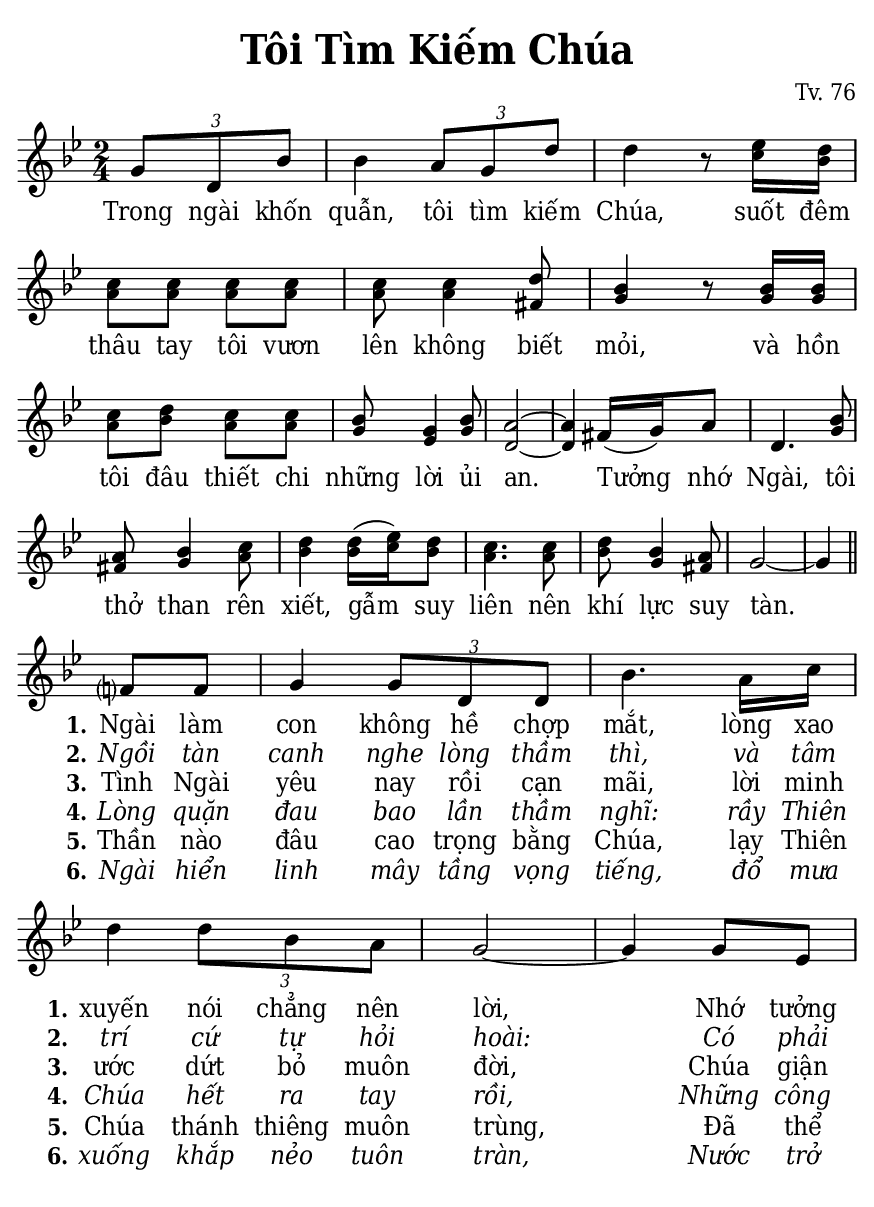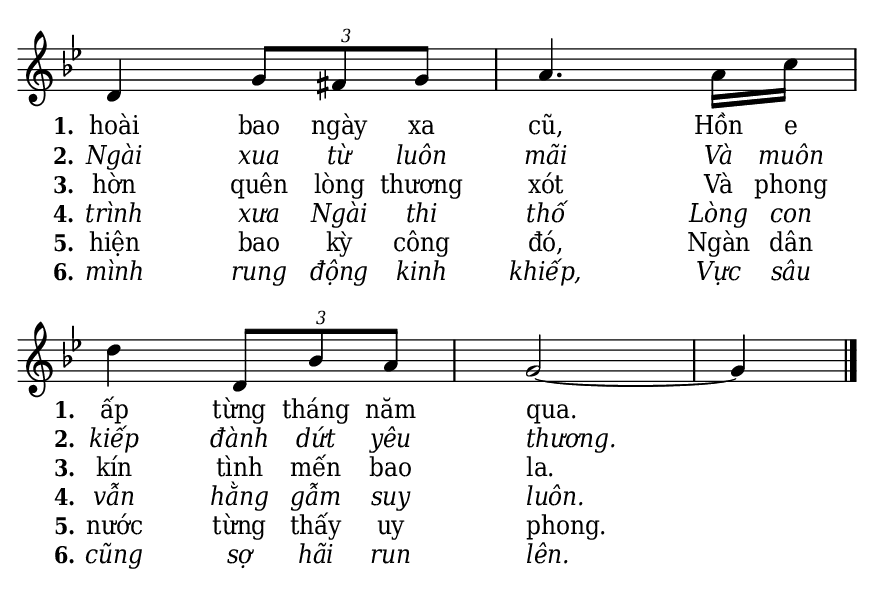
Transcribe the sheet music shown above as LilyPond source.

% Cài đặt chung\
\version "2.22.1"
\include "english.ly"

\header {
  title = \markup { \fontsize #1 "Tôi Tìm Kiếm Chúa" }
  composer = "Tv. 76"
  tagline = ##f
}

% Nhạc phiên khúc
nhacPhienKhucSop = \relative c'' {
  \autoPageBreaksOff
  \partial 4 \tuplet 3/2 { g8 d bf' } |
  bf4 \tuplet 3/2 { a8 g d' } |
  d4 r8 ef16 d |
  c8 c c c |
  c c4 d8 |
  bf4 r8 bf16 bf |
  c8 d c c |
  bf g4 bf8 |
  a2 ~ |
  a4 fs16 (g) a8 |
  d,4. bf'8 |
  a bf4 c8 |
  d4 d16 (ef) d8 |
  c4. c8 |
  d bf4 a8 |
  g2 ~ |
  g4 \bar "||" \break
  
  f!?8 f |
  g4 \tuplet 3/2 { g8 d d } |
  bf'4. a16 c |
  d4 \tuplet 3/2 { d8 bf a } |
  g2 ~ |
  g4 g8 ef |
  
  \pageBreak
  
  d4 \tuplet 3/2 { g8 fs g } |
  a4. a16 c |
  d4 \tuplet 3/2 { d,8 bf' a } |
  g2 ~ |
  g4 \bar "|."
}

nhacPhienKhucAlto = \relative c'' {
  \tuplet 3/2 { g8 d bf' } |
  bf4 \tuplet 3/2 { a8 g d' } |
  d4 r8 c16 bf |
  a8 a a a |
  a a4 fs8 |
  g4 r8 g16 g |
  a8 bf a a |
  g ef4 g8 |
  d2 ~ |
  d4 fs16 (g) a8 |
  d,4. g8 |
  fs g4 a8 |
  bf4 bf16 (c) bf8 |
  a4. a8 |
  bf g4 fs8 |
  g2 ~ |
  g4
}

% Lời phiên khúc
loiPhienKhucSop = \lyrics {
  %\set stanza = "ĐK:"
  Trong ngài khốn quẫn, tôi tìm kiếm Chúa,
  suốt đêm thâu tay tôi vươn lên không biết mỏi,
  và hồn tôi đâu thiết chi những lời ủi an.
  Tưởng nhớ Ngài, tôi thở than rên xiết,
  gẫm suy liên nên khí lực suy tàn.
  <<
    {
      \set stanza = "1."
      Ngài làm con không hề chợp mắt,
      lòng xao xuyến nói chẳng nên lời,
      Nhớ tưởng hoài bao ngày xa cũ,
      Hồn e ấp từng tháng năm qua.
    }
    \new Lyrics {
	    \set associatedVoice = "beSop"
	    \set stanza = "2."
      \override Lyrics.LyricText.font-shape = #'italic
	    Ngồi tàn canh nghe lòng thầm thì,
	    và tâm trí cứ tự hỏi hoài:
	    Có phải Ngài xua từ luôn mãi
	    Và muôn kiếp đành dứt yêu thương.
    }
    \new Lyrics {
	    \set associatedVoice = "beSop"
	    \set stanza = "3."
	    Tình Ngài yêu nay rồi cạn mãi,
	    lời minh ước dứt bỏ muôn đời,
	    Chúa giận hờn quên lòng thương xót
	    Và phong kín tình mến bao la.
    }
    \new Lyrics {
	    \set associatedVoice = "beSop"
	    \set stanza = "4."
      \override Lyrics.LyricText.font-shape = #'italic
	    Lòng quặn đau bao lần thầm nghĩ:
	    rầy Thiên Chúa hết ra tay rồi,
	    Những công trình xưa Ngài thi thố
	    Lòng con vẫn hằng gẫm suy luôn.
    }
    \new Lyrics {
	    \set associatedVoice = "beSop"
	    \set stanza = "5."
	    Thần nào đâu cao trọng bằng Chúa,
	    lạy Thiên Chúa thánh thiêng muôn trùng,
	    Đã thể hiện bao kỳ công đó,
	    Ngàn dân nước từng thấy uy phong.
    }
    \new Lyrics {
	    \set associatedVoice = "beSop"
	    \set stanza = "6."
      \override Lyrics.LyricText.font-shape = #'italic
	    Ngài hiển linh mây tầng vọng tiếng,
	    đổ mưa xuống khắp nẻo tuôn tràn,
	    Nước trở mình rung động kinh khiếp,
	    Vực sâu cũng sợ hãi run lên.
    }
  >>
}

% Dàn trang
\paper {
  #(set-paper-size "a5")
  top-margin = 3\mm
  bottom-margin = 3\mm
  left-margin = 3\mm
  right-margin = 3\mm
  indent = #0
  #(define fonts
	 (make-pango-font-tree "Deja Vu Serif Condensed"
	 		       "Deja Vu Serif Condensed"
			       "Deja Vu Serif Condensed"
			       (/ 20 20)))
  print-page-number = ##f
  %page-count = #1
  system-system-spacing = #'((basic-distance . 0.1) (padding . 2.5))
  ragged-bottom = ##t
}

TongNhip = {
  \key bf \major \time 2/4
  \set Timing.beamExceptions = #'()
  \set Timing.baseMoment = #(ly:make-moment 1/4)
}

% mã nguồn cho những chức năng chưa hỗ trợ trong phiên bản lilypond hiện tại
% cung cấp bởi cộng đồng lilypond khi gửi email đến lilypond-user@gnu.org
% Đổi kích thước nốt cho bè phụ
notBePhu =
#(define-music-function (font-size music) (number? ly:music?)
   (for-some-music
     (lambda (m)
       (if (music-is-of-type? m 'rhythmic-event)
           (begin
             (set! (ly:music-property m 'tweaks)
                   (cons `(font-size . ,font-size)
                         (ly:music-property m 'tweaks)))
             #t)
           #f))
     music)
   music)

% in số phiên khúc trên mỗi dòng
#(define (add-grob-definition grob-name grob-entry)
    (set! all-grob-descriptions
          (cons ((@@ (lily) completize-grob-entry)
                 (cons grob-name grob-entry))
                all-grob-descriptions)))

#(add-grob-definition
   'StanzaNumberSpanner
   `((direction . ,LEFT)
     (font-series . bold)
     (padding . 1)
     (side-axis . ,X)
     (stencil . ,ly:text-interface::print)
     (X-offset . ,ly:side-position-interface::x-aligned-side)
     (Y-extent . ,grob::always-Y-extent-from-stencil)
     (meta . ((class . Spanner)
              (interfaces . (font-interface
                             side-position-interface
                             stanza-number-interface
                             text-interface))))))

\layout {
   \context {
     \Global
     \grobdescriptions #all-grob-descriptions
   }
   \context {
     \Score
     \remove Stanza_number_align_engraver
     \consists
       #(lambda (context)
          (let ((texts '())
                (syllables '()))
            (make-engraver
             (acknowledgers
              ((stanza-number-interface engraver grob source-engraver)
                 (set! texts (cons grob texts)))
              ((lyric-syllable-interface engraver grob source-engraver)
                 (set! syllables (cons grob syllables))))
             ((stop-translation-timestep engraver)
                (for-each
                 (lambda (text)
                   (for-each
                    (lambda (syllable)
                      (ly:pointer-group-interface::add-grob text
'side-support-elements syllable))
                    syllables))
                 texts)
                (set! syllables '())))))
   }
   \context {
     \Lyrics
     \remove Stanza_number_engraver
     \consists
       #(lambda (context)
          (let ((text #f)
                (last-stanza #f))
            (make-engraver
             ((process-music engraver)
                (let ((stanza (ly:context-property context 'stanza #f)))
                  (if (and stanza (not (equal? stanza last-stanza)))
                      (let ((column (ly:context-property context
'currentCommandColumn)))
                        (set! last-stanza stanza)
                        (if text
                            (ly:spanner-set-bound! text RIGHT column))

                        (set! text (ly:engraver-make-grob engraver
'StanzaNumberSpanner '()))
                        (ly:grob-set-property! text 'text stanza)
                        (ly:spanner-set-bound! text LEFT column)))))
             ((finalize engraver)
                (if text
                    (let ((column (ly:context-property context
'currentCommandColumn)))
                      (ly:spanner-set-bound! text RIGHT column)))))))
     \override StanzaNumberSpanner.horizon-padding = 10000
   }
}
% kết thúc mã nguồn

\score {
  \new ChoirStaff <<
    \new Staff \with {
        \consists "Merge_rests_engraver"
        printPartCombineTexts = ##f
      }
      <<
      \new Voice \TongNhip \partCombine 
        \nhacPhienKhucSop
        \notBePhu -1 { \nhacPhienKhucAlto }
      \new NullVoice = beSop \nhacPhienKhucSop
      \new Lyrics \lyricsto beSop \loiPhienKhucSop
      >>
  >>
  \layout {
    \override Lyrics.LyricSpace.minimum-distance = #1.5
    \override Score.BarNumber.break-visibility = ##(#f #f #f)
    \override Score.SpacingSpanner.uniform-stretching = ##t
  } 
}
